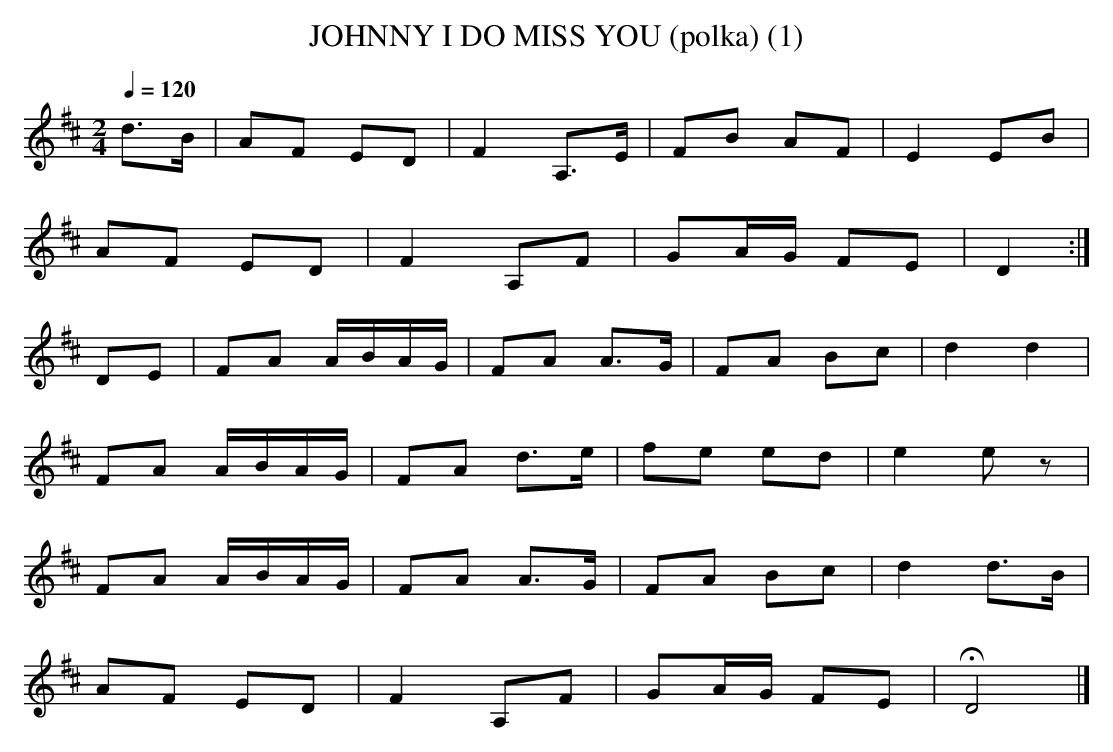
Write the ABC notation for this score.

X:1
T:JOHNNY I DO MISS YOU (polka) (1)
M:2/4
L:1/8
Q:1/4=120
K:D
d>B|AF ED|F2 A,>E|FB AF|E2 EB|
AF ED|F2 A,F|GA/G/ FE|D2 :|
DE|FA A/B/A/G/|FA A>G|FA Bc|d2 d2|
FA A/B/A/G/|FA d>e|fe ed|e2 ez|
FA A/B/A/G/|FA A>G|FA Bc|d2 d>B|
AF ED|F2 A,F|GA/G/ FE|HD4 |]
